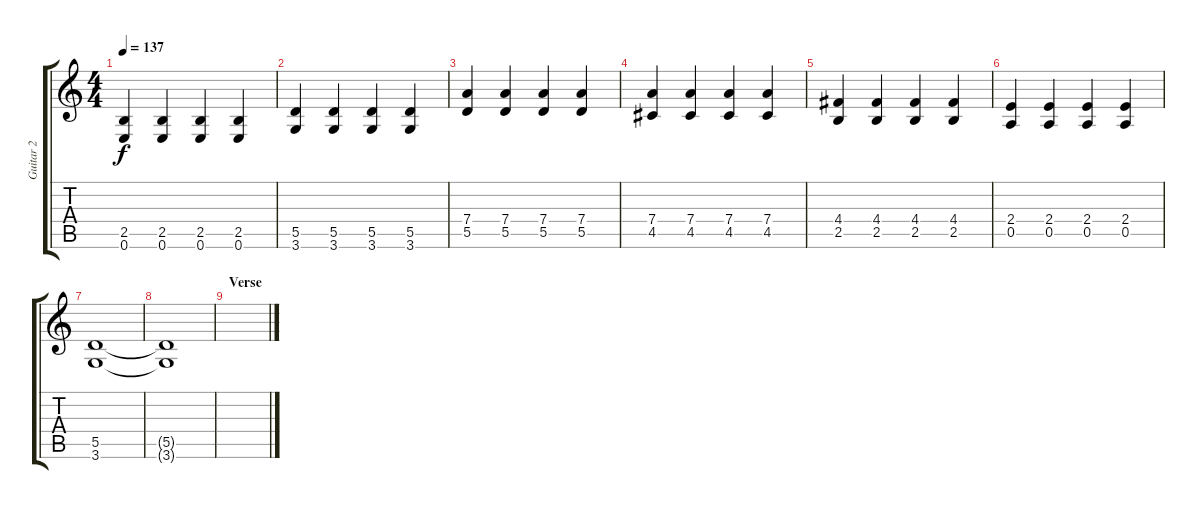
\track ("Guitar 2" "Guitar 2") {instrument distortionguitar}
\staff {score tabs}
\tuning (E4 B3 G3 D3 A2 E2) {hide}
\ts (4 4)
\tempo 137
\clef g2
\ks c
(2.5 0.6).4{dy f} (2.5 0.6).4 (2.5 0.6).4 (2.5 0.6).4 |
(5.5 3.6).4 (5.5 3.6).4 (5.5 3.6).4 (5.5 3.6).4 |
(7.4 5.5).4 (7.4 5.5).4 (7.4 5.5).4 (7.4 5.5).4 |
(7.4 4.5).4 (7.4 4.5).4 (7.4 4.5).4 (7.4 4.5).4 |
(4.4 2.5).4 (4.4 2.5).4 (4.4 2.5).4 (4.4 2.5).4 |
(2.4 0.5).4 (2.4 0.5).4 (2.4 0.5).4 (2.4 0.5).4 |
(5.5 3.6).1 |
(5.5{t} 3.6{t}).1 |
\section ("" "Verse")
